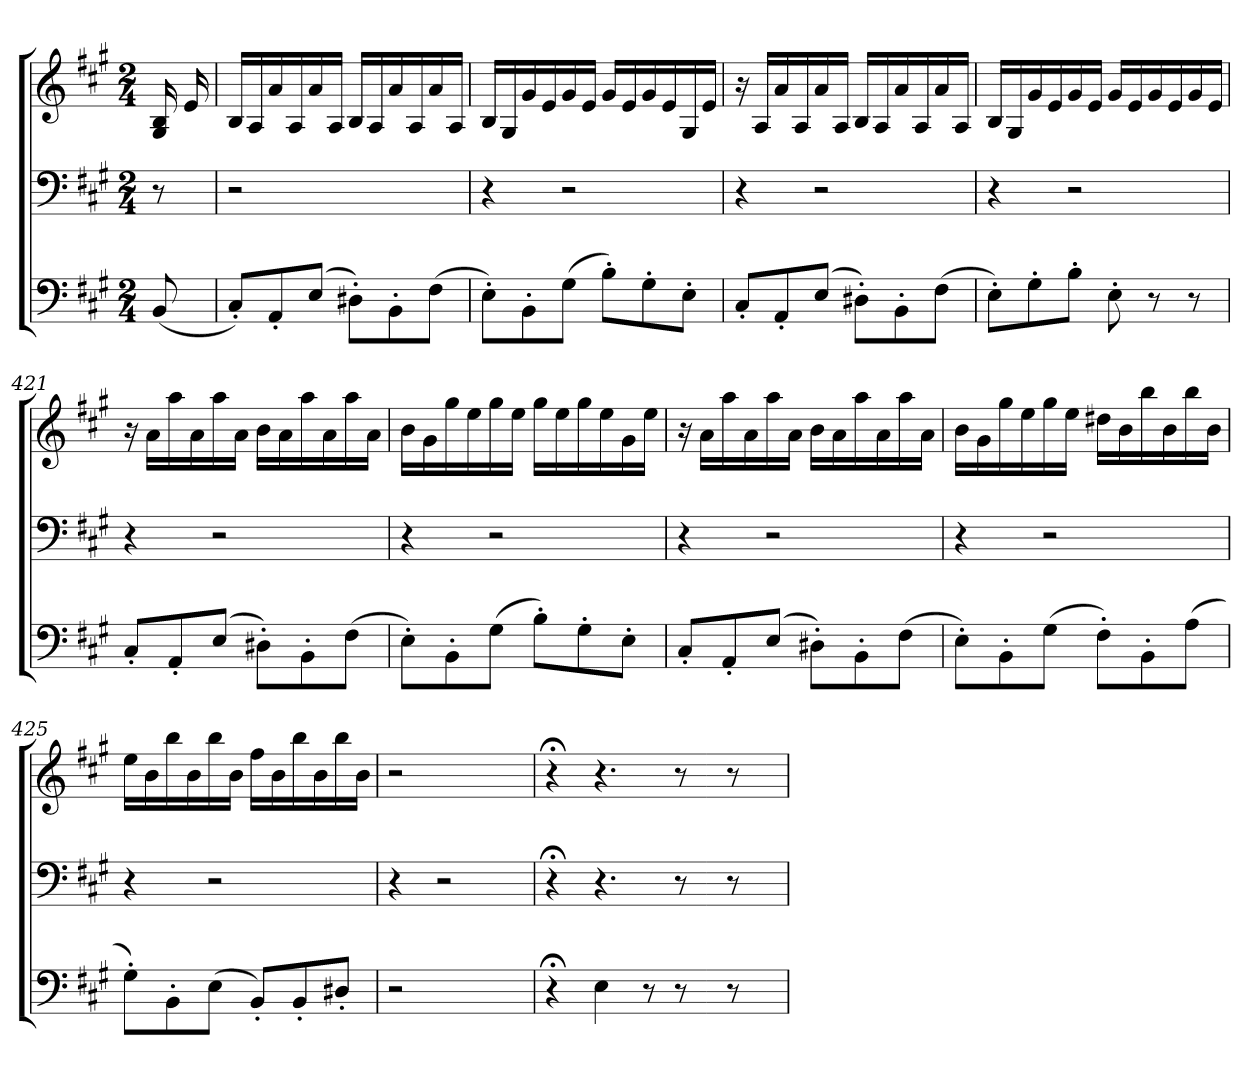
**kern	**kern	**kern
*part3	*part2	*part1
*staff3	*staff2	*staff1
*clefF4	*clefF4	*clefG2
*k[f#c#g#]	*k[f#c#g#]	*k[f#c#g#]
*A:	*A:	*A:
*M2/4	*M2/4	*M2/4
=	=	=
(8BB	8r	16G# 16B
.	.	16e
=417	=417	=417
8C#'L)	2r	16BLL
.	.	16A
8AA'	.	16a
.	.	16A
(8EJ	.	16a
.	.	16AJJ
8D#X'L)	.	16BLL
.	.	16A
8BB'	4ryy	16a
.	.	16A
(8F#J	.	16a
.	.	16AJJ
=418	=418	=418
8E'L)	4r	16BLL
.	.	16G#
8BB'	.	16g#
.	.	16e
(8G#J	2r	16g#
.	.	16eJJ
8B'L)	.	16g#LL
.	.	16e
8G#'	.	16g#
.	.	16e
8E'J	.	16G#
.	.	16eJJ
=419	=419	=419
8C#'L	4r	16r
.	.	16ALL
8AA'	.	16a
.	.	16A
(8EJ	2r	16a
.	.	16AJJ
8D#X'L)	.	16BLL
.	.	16A
8BB'	.	16a
.	.	16A
(8F#J	.	16a
.	.	16AJJ
=420	=420	=420
8E'L)	4r	16BLL
.	.	16G#
8G#'	.	16g#
.	.	16e
8B'J	2r	16g#
.	.	16eJJ
8E'	.	16g#LL
.	.	16e
8r	.	16g#
.	.	16e
8r	.	16g#
.	.	16eJJ
=421	=421	=421
8C#'L	4r	16r
.	.	16aLL
8AA'	.	16aa
.	.	16a
(8EJ	2r	16aa
.	.	16aJJ
8D#X'L)	.	16bLL
.	.	16a
8BB'	.	16aa
.	.	16a
(8F#J	.	16aa
.	.	16aJJ
=422	=422	=422
8E'L)	4r	16bLL
.	.	16g#
8BB'	.	16gg#
.	.	16ee
(8G#J	2r	16gg#
.	.	16eeJJ
8B'L)	.	16gg#LL
.	.	16ee
8G#'	.	16gg#
.	.	16ee
8E'J	.	16g#
.	.	16eeJJ
=423	=423	=423
8C#'L	4r	16r
.	.	16aLL
8AA'	.	16aa
.	.	16a
(8EJ	2r	16aa
.	.	16aJJ
8D#X'L)	.	16bLL
.	.	16a
8BB'	.	16aa
.	.	16a
(8F#J	.	16aa
.	.	16aJJ
=424	=424	=424
8E'L)	4r	16bLL
.	.	16g#
8BB'	.	16gg#
.	.	16ee
(8G#J	2r	16gg#
.	.	16eeJJ
8F#'L)	.	16dd#XLL
.	.	16b
8BB'	.	16bb
.	.	16b
(8AJ	.	16bb
.	.	16bJJ
=425	=425	=425
8G#'L)	4r	16eeLL
.	.	16b
8BB'	.	16bb
.	.	16b
(8EJ	2r	16bb
.	.	16bJJ
8BB'L)	.	16ff#LL
.	.	16b
8BB'	.	16bb
.	.	16b
8D#X'J	.	16bb
.	.	16bJJ
=426	=426	=426
2r	4r	2r
.	2r	.
4ryy	.	4ryy
=427	=427	=427
4r;<	4r;<	4r;<
4E	4.r	4.r
8r	.	.
8r	8r	8r
=428-	=428-	=428-
8r	8r	8r
=	=	=
*-	*-	*-
